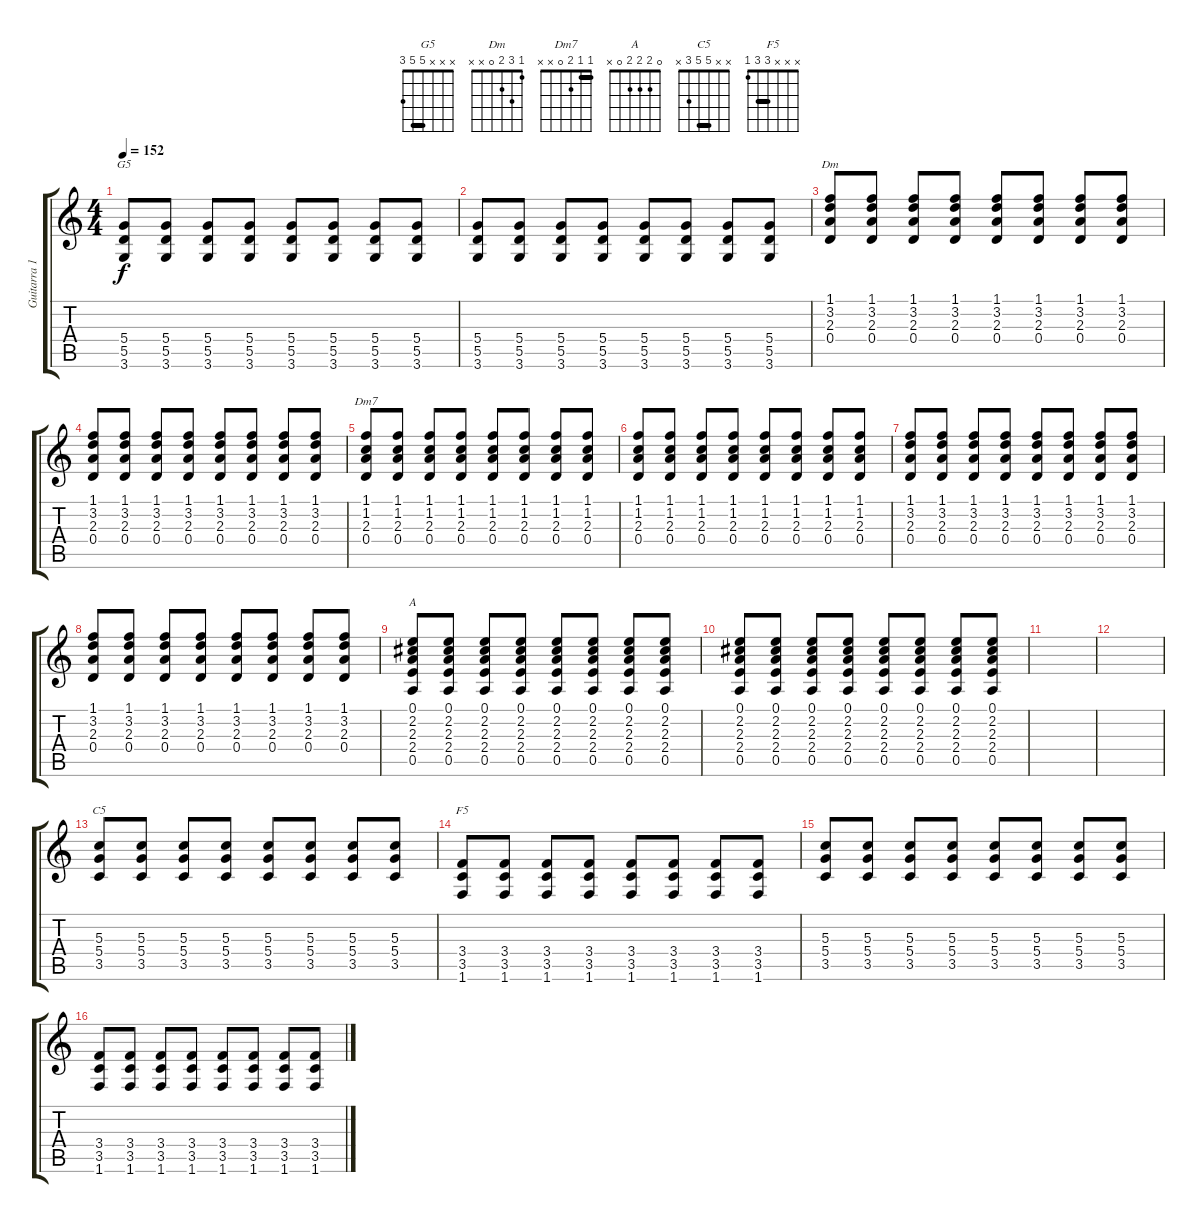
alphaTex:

\track ("Guitarra 1" "Guitarra 1") {instrument overdrivenguitar}
\staff {score tabs}
\tuning (E4 B3 G3 D3 A2 E2) {hide}
\chord ("G5" x x x 5 5 3) {barre 5}
\chord ("Dm" 1 3 2 0 x x)
\chord ("Dm7" 1 1 2 0 x x) {barre 1}
\chord ("A" 0 2 2 2 0 x)
\chord ("C5" x x 5 5 3 x) {barre 5}
\chord ("F5" x x x 3 3 1) {barre 3}
\ts (4 4)
\tempo 152
\clef g2
\ks c
(5.4 5.5 3.6).8{ch "G5" dy f} (5.4 5.5 3.6).8 (5.4 5.5 3.6).8 (5.4 5.5 3.6).8 (5.4 5.5 3.6).8 (5.4 5.5 3.6).8 (5.4 5.5 3.6).8 (5.4 5.5 3.6).8 |
(5.4 5.5 3.6).8 (5.4 5.5 3.6).8 (5.4 5.5 3.6).8 (5.4 5.5 3.6).8 (5.4 5.5 3.6).8 (5.4 5.5 3.6).8 (5.4 5.5 3.6).8 (5.4 5.5 3.6).8 |
(1.1 3.2 2.3 0.4).8{ch "Dm"} (1.1 3.2 2.3 0.4).8 (1.1 3.2 2.3 0.4).8 (1.1 3.2 2.3 0.4).8 (1.1 3.2 2.3 0.4).8 (1.1 3.2 2.3 0.4).8 (1.1 3.2 2.3 0.4).8 (1.1 3.2 2.3 0.4).8 |
(1.1 3.2 2.3 0.4).8 (1.1 3.2 2.3 0.4).8 (1.1 3.2 2.3 0.4).8 (1.1 3.2 2.3 0.4).8 (1.1 3.2 2.3 0.4).8 (1.1 3.2 2.3 0.4).8 (1.1 3.2 2.3 0.4).8 (1.1 3.2 2.3 0.4).8 |
(1.1 1.2 2.3 0.4).8{ch "Dm7"} (1.1 1.2 2.3 0.4).8 (1.1 1.2 2.3 0.4).8 (1.1 1.2 2.3 0.4).8 (1.1 1.2 2.3 0.4).8 (1.1 1.2 2.3 0.4).8 (1.1 1.2 2.3 0.4).8 (1.1 1.2 2.3 0.4).8 |
(1.1 1.2 2.3 0.4).8 (1.1 1.2 2.3 0.4).8 (1.1 1.2 2.3 0.4).8 (1.1 1.2 2.3 0.4).8 (1.1 1.2 2.3 0.4).8 (1.1 1.2 2.3 0.4).8 (1.1 1.2 2.3 0.4).8 (1.1 1.2 2.3 0.4).8 |
(1.1 3.2 2.3 0.4).8 (1.1 3.2 2.3 0.4).8 (1.1 3.2 2.3 0.4).8 (1.1 3.2 2.3 0.4).8 (1.1 3.2 2.3 0.4).8 (1.1 3.2 2.3 0.4).8 (1.1 3.2 2.3 0.4).8 (1.1 3.2 2.3 0.4).8 |
(1.1 3.2 2.3 0.4).8 (1.1 3.2 2.3 0.4).8 (1.1 3.2 2.3 0.4).8 (1.1 3.2 2.3 0.4).8 (1.1 3.2 2.3 0.4).8 (1.1 3.2 2.3 0.4).8 (1.1 3.2 2.3 0.4).8 (1.1 3.2 2.3 0.4).8 |
(0.1 2.2 2.3 2.4 0.5).8{ch "A"} (0.1 2.2 2.3 2.4 0.5).8 (0.1 2.2 2.3 2.4 0.5).8 (0.1 2.2 2.3 2.4 0.5).8 (0.1 2.2 2.3 2.4 0.5).8 (0.1 2.2 2.3 2.4 0.5).8 (0.1 2.2 2.3 2.4 0.5).8 (0.1 2.2 2.3 2.4 0.5).8 |
(0.1 2.2 2.3 2.4 0.5).8 (0.1 2.2 2.3 2.4 0.5).8 (0.1 2.2 2.3 2.4 0.5).8 (0.1 2.2 2.3 2.4 0.5).8 (0.1 2.2 2.3 2.4 0.5).8 (0.1 2.2 2.3 2.4 0.5).8 (0.1 2.2 2.3 2.4 0.5).8 (0.1 2.2 2.3 2.4 0.5).8 |
|
|
(5.3 5.4 3.5).8{ch "C5"} (5.3 5.4 3.5).8 (5.3 5.4 3.5).8 (5.3 5.4 3.5).8 (5.3 5.4 3.5).8 (5.3 5.4 3.5).8 (5.3 5.4 3.5).8 (5.3 5.4 3.5).8 |
(3.4 3.5 1.6).8{ch "F5"} (3.4 3.5 1.6).8 (3.4 3.5 1.6).8 (3.4 3.5 1.6).8 (3.4 3.5 1.6).8 (3.4 3.5 1.6).8 (3.4 3.5 1.6).8 (3.4 3.5 1.6).8 |
(5.3 5.4 3.5).8 (5.3 5.4 3.5).8 (5.3 5.4 3.5).8 (5.3 5.4 3.5).8 (5.3 5.4 3.5).8 (5.3 5.4 3.5).8 (5.3 5.4 3.5).8 (5.3 5.4 3.5).8 |
(3.4 3.5 1.6).8 (3.4 3.5 1.6).8 (3.4 3.5 1.6).8 (3.4 3.5 1.6).8 (3.4 3.5 1.6).8 (3.4 3.5 1.6).8 (3.4 3.5 1.6).8 (3.4 3.5 1.6).8
